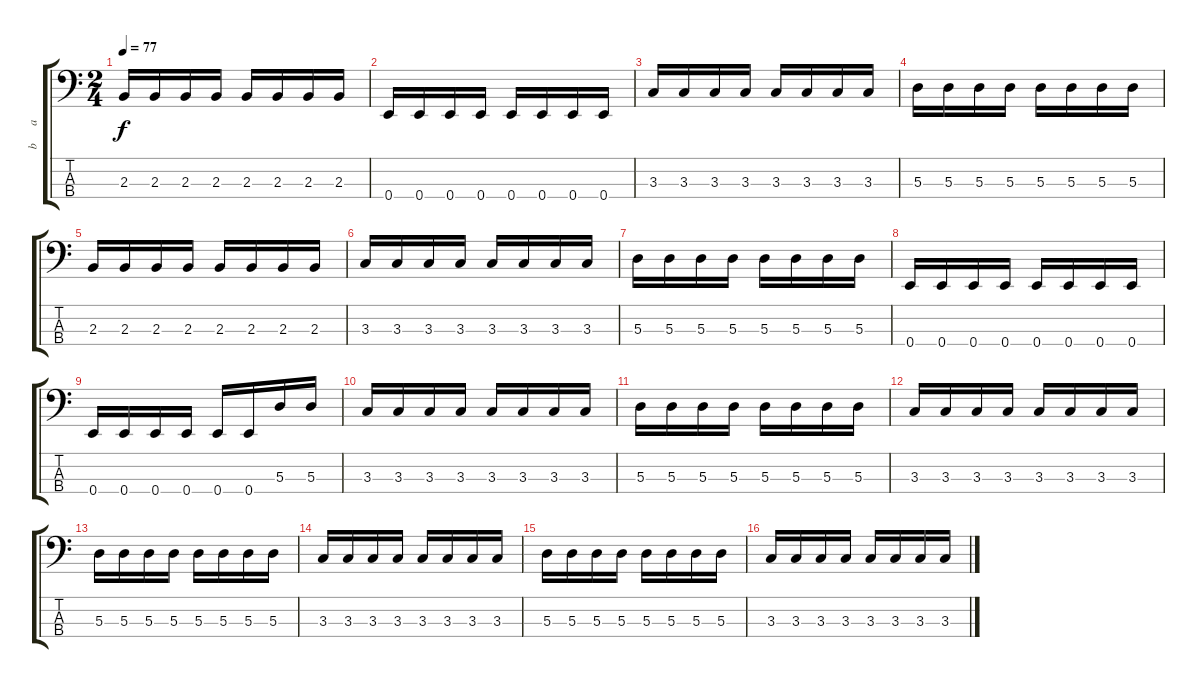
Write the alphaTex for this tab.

\track ("b      a       s      s" "b      a  ") {instrument slapbass1}
\staff {score tabs}
\tuning (G2 D2 A1 E1) {hide}
\ts (2 4)
\tempo 77
\clef f4
\ks c
2.3.16{dy f} 2.3.16 2.3.16 2.3.16 2.3.16 2.3.16 2.3.16 2.3.16 |
0.4.16 0.4.16 0.4.16 0.4.16 0.4.16 0.4.16 0.4.16 0.4.16 |
3.3.16 3.3.16 3.3.16 3.3.16 3.3.16 3.3.16 3.3.16 3.3.16 |
5.3.16 5.3.16 5.3.16 5.3.16 5.3.16 5.3.16 5.3.16 5.3.16 |
2.3.16 2.3.16 2.3.16 2.3.16 2.3.16 2.3.16 2.3.16 2.3.16 |
3.3.16 3.3.16 3.3.16 3.3.16 3.3.16 3.3.16 3.3.16 3.3.16 |
5.3.16 5.3.16 5.3.16 5.3.16 5.3.16 5.3.16 5.3.16 5.3.16 |
0.4.16 0.4.16 0.4.16 0.4.16 0.4.16 0.4.16 0.4.16 0.4.16 |
0.4.16 0.4.16 0.4.16 0.4.16 0.4.16 0.4.16 5.3.16 5.3.16 |
3.3.16 3.3.16 3.3.16 3.3.16 3.3.16 3.3.16 3.3.16 3.3.16 |
5.3.16 5.3.16 5.3.16 5.3.16 5.3.16 5.3.16 5.3.16 5.3.16 |
3.3.16 3.3.16 3.3.16 3.3.16 3.3.16 3.3.16 3.3.16 3.3.16 |
5.3.16 5.3.16 5.3.16 5.3.16 5.3.16 5.3.16 5.3.16 5.3.16 |
3.3.16 3.3.16 3.3.16 3.3.16 3.3.16 3.3.16 3.3.16 3.3.16 |
5.3.16 5.3.16 5.3.16 5.3.16 5.3.16 5.3.16 5.3.16 5.3.16 |
3.3.16 3.3.16 3.3.16 3.3.16 3.3.16 3.3.16 3.3.16 3.3.16
